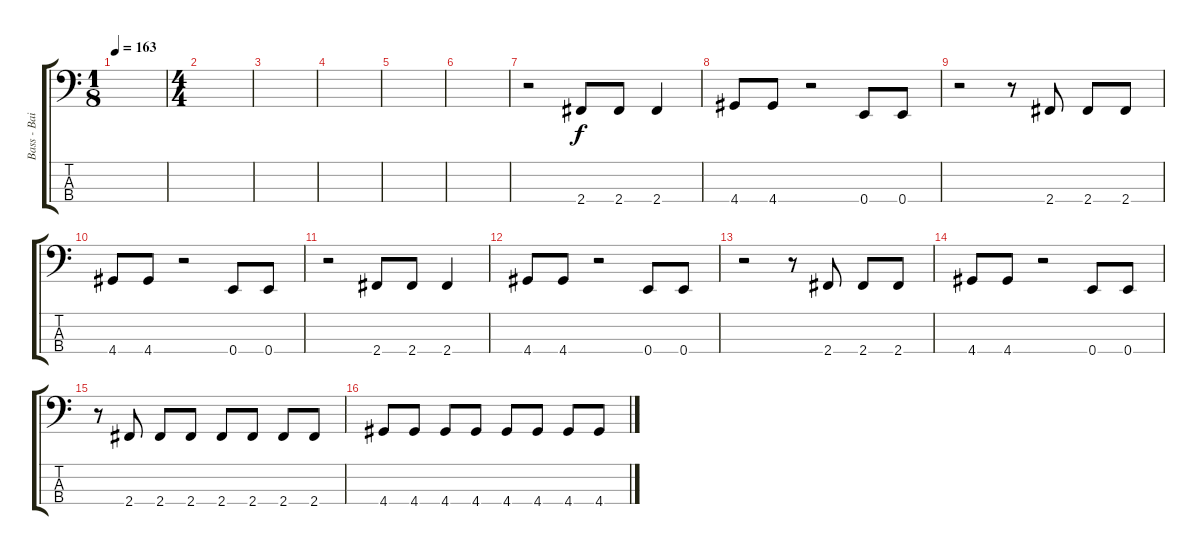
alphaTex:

\track ("Bass - Baixo" "Bass - Bai") {instrument electricbasspick}
\staff {score tabs}
\tuning (G2 D2 A1 E1) {hide}
\ts (1 8)
\tempo 163
\clef f4
\ks c
|
\ts (4 4)
|
|
|
|
|
r.2 2.4.8 2.4.8 2.4.4 |
4.4.8{dy f} 4.4.8 r.2 0.4.8 0.4.8 |
r.2 r.8 2.4.8 2.4.8 2.4.8 |
4.4.8 4.4.8 r.2 0.4.8 0.4.8 |
r.2 2.4.8 2.4.8 2.4.4 |
4.4.8 4.4.8 r.2 0.4.8 0.4.8 |
r.2 r.8 2.4.8 2.4.8 2.4.8 |
4.4.8 4.4.8 r.2 0.4.8 0.4.8 |
r.8 2.4.8 2.4.8 2.4.8 2.4.8 2.4.8 2.4.8 2.4.8 |
4.4.8 4.4.8 4.4.8 4.4.8 4.4.8 4.4.8 4.4.8 4.4.8
